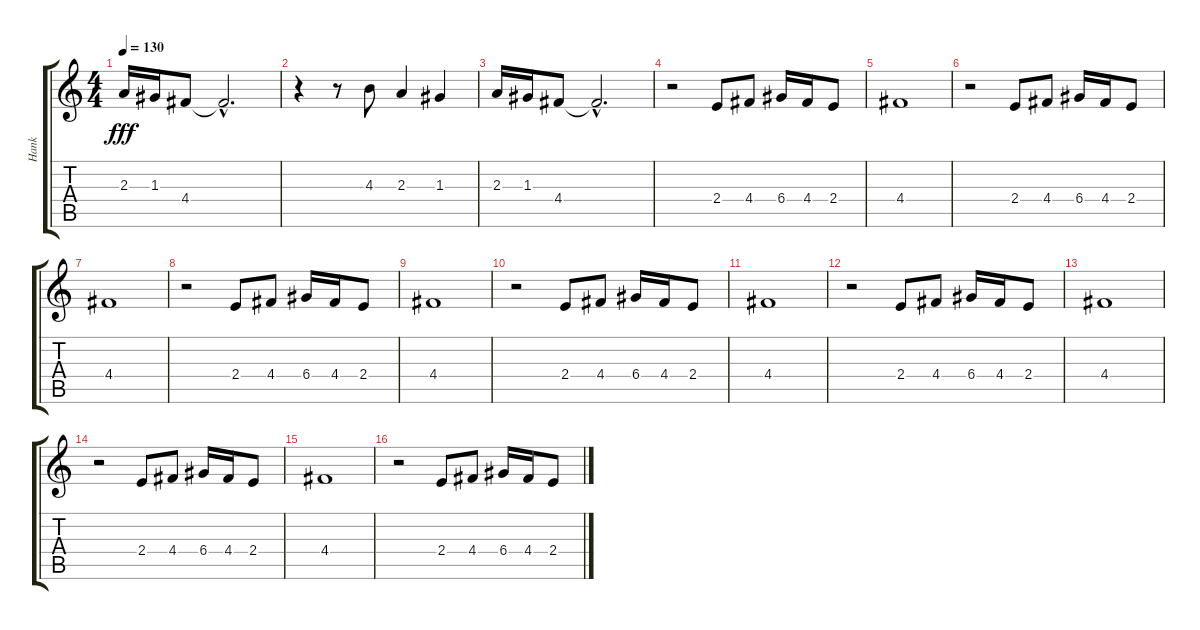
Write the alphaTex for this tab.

\track ("Hank" "Hank") {instrument electricguitarclean}
\staff {score tabs}
\tuning (E4 B3 G3 D3 A2 E2) {hide}
\ts (4 4)
\tempo 130
\clef g2
\ks c
2.3.16{dy fff} 1.3.16 4.4.8 4.4{hac t}.2{d} |
r.4 r.8 4.3.8 2.3.4 1.3.4 |
2.3.16 1.3.16 4.4.8 4.4{hac t}.2{d} |
r.2 2.4.8 4.4.8 6.4.16 4.4.16 2.4.8 |
4.4.1 |
r.2 2.4.8 4.4.8 6.4.16 4.4.16 2.4.8 |
4.4.1 |
r.2 2.4.8 4.4.8 6.4.16 4.4.16 2.4.8 |
4.4.1 |
r.2 2.4.8 4.4.8 6.4.16 4.4.16 2.4.8 |
4.4.1 |
r.2 2.4.8 4.4.8 6.4.16 4.4.16 2.4.8 |
4.4.1 |
r.2 2.4.8 4.4.8 6.4.16 4.4.16 2.4.8 |
4.4.1 |
r.2 2.4.8 4.4.8 6.4.16 4.4.16 2.4.8
